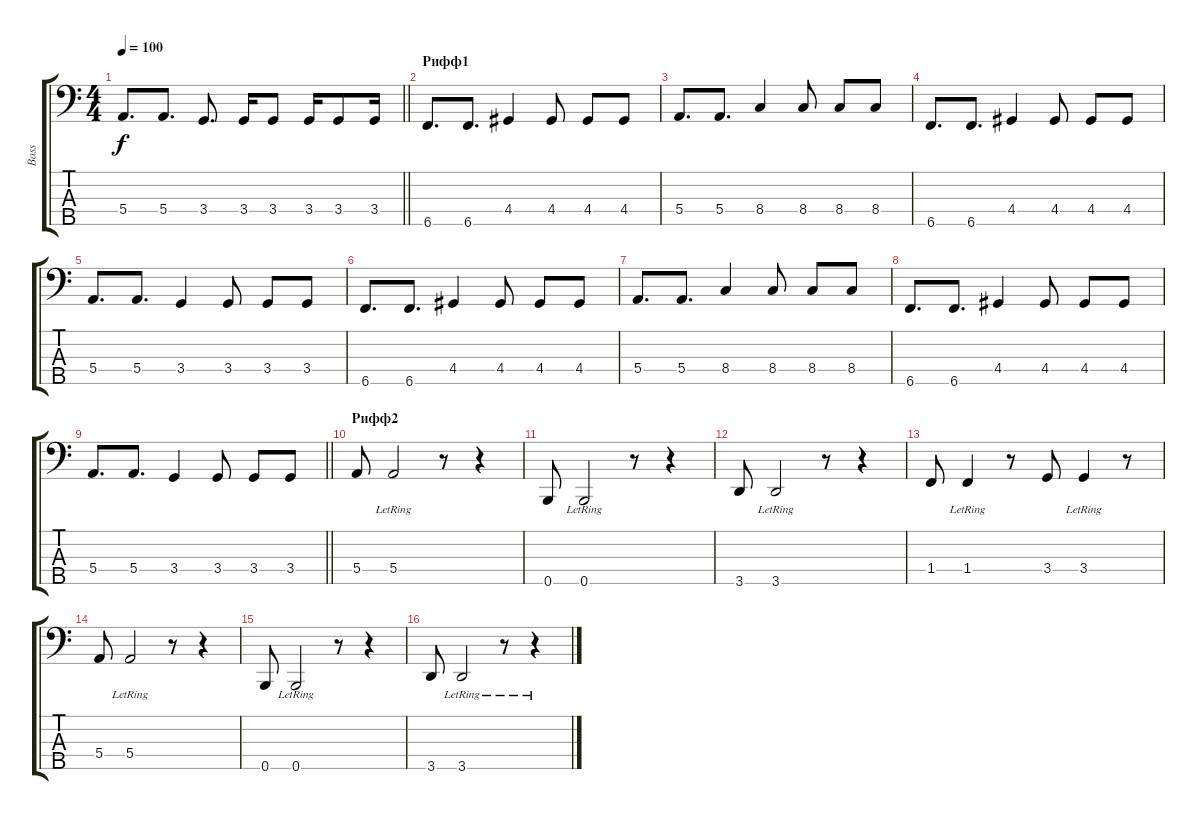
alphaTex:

\track ("Bass" "Bass") {instrument electricbasspick}
\staff {score tabs}
\tuning (G2 D2 A1 E1 B0) {hide}
\ts (4 4)
\tempo 100
\clef f4
\barLineRight lightlight
\ks c
5.4.8{d dy f} 5.4.8{d} 3.4.8{d} 3.4.16 3.4.8 3.4.16 3.4.8 3.4.16 |
\section ("" "Рифф1")
6.5.8{d} 6.5.8{d} 4.4.4 4.4.8 4.4.8 4.4.8 |
5.4.8{d} 5.4.8{d} 8.4.4 8.4.8 8.4.8 8.4.8 |
6.5.8{d} 6.5.8{d} 4.4.4 4.4.8 4.4.8 4.4.8 |
5.4.8{d} 5.4.8{d} 3.4.4 3.4.8 3.4.8 3.4.8 |
6.5.8{d} 6.5.8{d} 4.4.4 4.4.8 4.4.8 4.4.8 |
5.4.8{d} 5.4.8{d} 8.4.4 8.4.8 8.4.8 8.4.8 |
6.5.8{d} 6.5.8{d} 4.4.4 4.4.8 4.4.8 4.4.8 |
\barLineRight lightlight
5.4.8{d} 5.4.8{d} 3.4.4 3.4.8 3.4.8 3.4.8 |
\section ("" "Рифф2")
5.4.8 5.4{lr}.2 r.8 r.4 |
0.5.8 0.5{lr}.2 r.8 r.4 |
3.5.8 3.5{lr}.2 r.8 r.4 |
1.4.8 1.4{lr}.4 r.8 3.4.8 3.4{lr}.4 r.8 |
5.4.8 5.4{lr}.2 r.8 r.4 |
0.5.8 0.5{lr}.2 r.8 r.4 |
3.5.8 3.5{lr}.2 r.8 r.4
